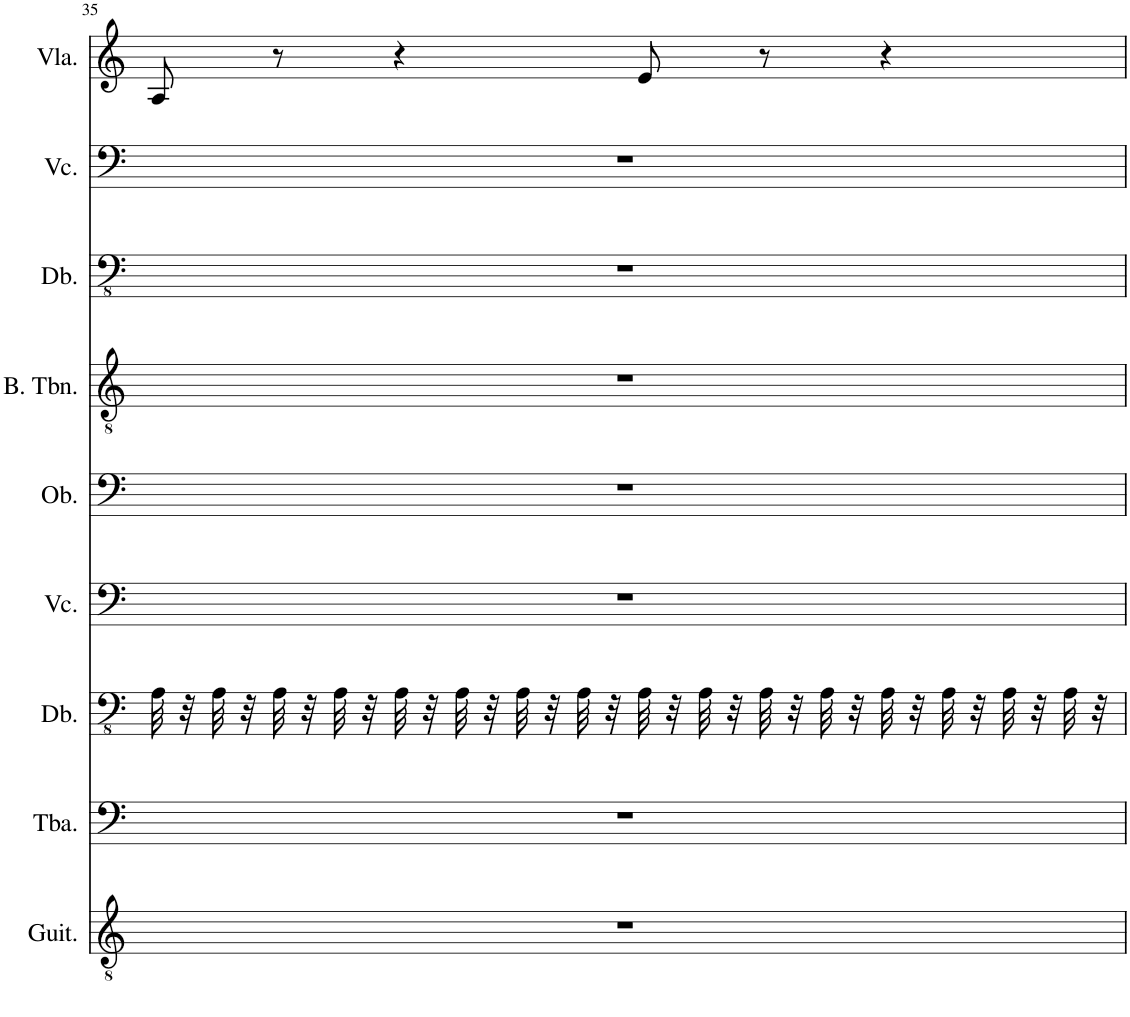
**kern	**kern	**kern	**kern	**kern	**kern	**kern	**kern	**kern
*part9	*part8	*part7	*part6	*part5	*part4	*part3	*part2	*part1
*staff9	*staff8	*staff7	*staff6	*staff5	*staff4	*staff3	*staff2	*staff1
*I"Classical Guitar	*I"Tuba	*I"Double Bass	*I"Violoncello	*I"Oboe	*I"Bass Trombone	*I"Double Bass	*I"Violoncello	*I"Viola
*I'Guit.	*I'Tba.	*I'Db.	*I'Vc.	*I'Ob.	*I'B. Tbn.	*I'Db.	*I'Vc.	*I'Vla.
!!LO:PB:g=z
*clefGv2	*clefF4	*clefFv4	*clefF4	*clefF4	*clefGv2	*clefFv4	*clefF4	*clefG2
*	*	*Trd7c12	*	*Trd-14c-24	*	*Trd7c12	*	*
*k[]	*k[]	*k[]	*k[]	*k[]	*k[]	*k[]	*k[]	*k[]
*M4/4	*M4/4	*M4/4	*M4/4	*M4/4	*M4/4	*M4/4	*M4/4	*M4/4
=35	=35	=35	=35	=35	=35	=35	=35	=35
1r	1r	32AA\	1r	1r	1r	1r	1r	8A/
.	.	32r	.	.	.	.	.	.
.	.	32AA\	.	.	.	.	.	.
.	.	32r	.	.	.	.	.	.
.	.	32AA\	.	.	.	.	.	8r
.	.	32r	.	.	.	.	.	.
.	.	32AA\	.	.	.	.	.	.
.	.	32r	.	.	.	.	.	.
.	.	32AA\	.	.	.	.	.	4r
.	.	32r	.	.	.	.	.	.
.	.	32AA\	.	.	.	.	.	.
.	.	32r	.	.	.	.	.	.
.	.	32AA\	.	.	.	.	.	.
.	.	32r	.	.	.	.	.	.
.	.	32AA\	.	.	.	.	.	.
.	.	32r	.	.	.	.	.	.
.	.	32AA\	.	.	.	.	.	8e/
.	.	32r	.	.	.	.	.	.
.	.	32AA\	.	.	.	.	.	.
.	.	32r	.	.	.	.	.	.
.	.	32AA\	.	.	.	.	.	8r
.	.	32r	.	.	.	.	.	.
.	.	32AA\	.	.	.	.	.	.
.	.	32r	.	.	.	.	.	.
.	.	32AA\	.	.	.	.	.	4r
.	.	32r	.	.	.	.	.	.
.	.	32AA\	.	.	.	.	.	.
.	.	32r	.	.	.	.	.	.
.	.	32AA\	.	.	.	.	.	.
.	.	32r	.	.	.	.	.	.
.	.	32AA\	.	.	.	.	.	.
.	.	32r	.	.	.	.	.	.
=	=	=	=	=	=	=	=	=
*-	*-	*-	*-	*-	*-	*-	*-	*-
